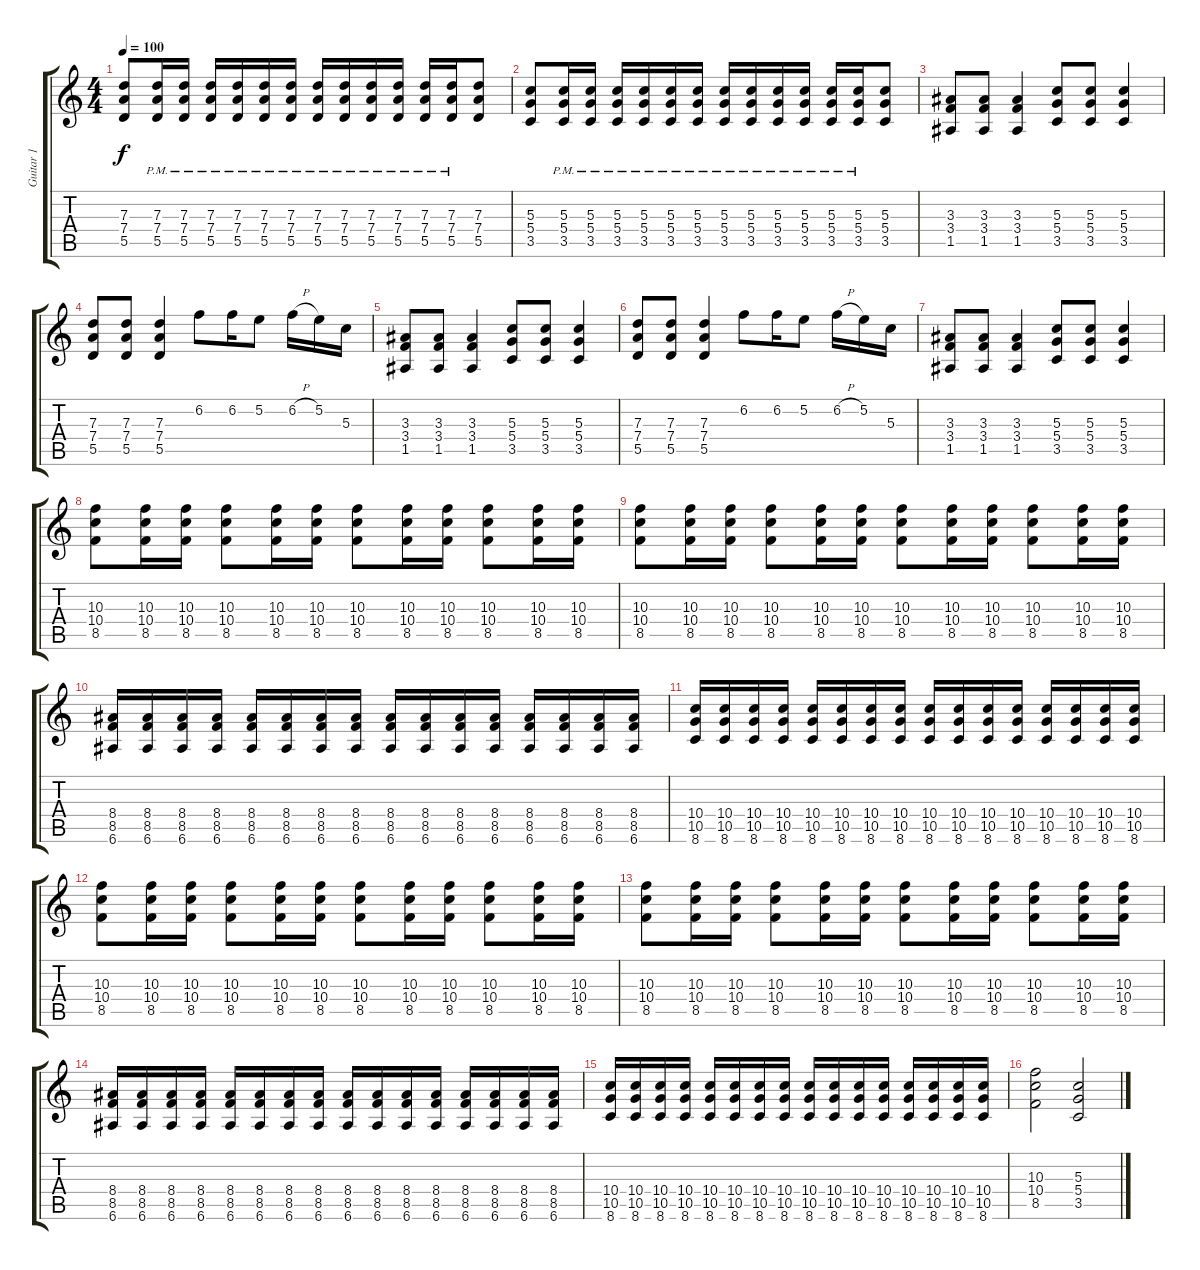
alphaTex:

\track ("Guitar 1" "Guitar 1") {instrument distortionguitar}
\staff {score tabs}
\tuning (E4 B3 G3 D3 A2 E2) {hide}
\ts (4 4)
\tempo 100
\clef g2
\ks c
(7.3 7.4 5.5).8{dy f} (7.3{pm} 7.4{pm} 5.5{pm}).16 (7.3{pm} 7.4{pm} 5.5{pm}).16 (7.3{pm} 7.4{pm} 5.5{pm}).16 (7.3{pm} 7.4{pm} 5.5{pm}).16 (7.3{pm} 7.4{pm} 5.5{pm}).16 (7.3{pm} 7.4{pm} 5.5{pm}).16 (7.3{pm} 7.4{pm} 5.5{pm}).16 (7.3{pm} 7.4{pm} 5.5{pm}).16 (7.3{pm} 7.4{pm} 5.5{pm}).16 (7.3{pm} 7.4{pm} 5.5{pm}).16 (7.3{pm} 7.4{pm} 5.5{pm}).16 (7.3{pm} 7.4{pm} 5.5{pm}).16 (7.3 7.4 5.5).8 |
(5.3 5.4 3.5).8 (5.3{pm} 5.4{pm} 3.5{pm}).16 (5.3{pm} 5.4{pm} 3.5{pm}).16 (5.3{pm} 5.4{pm} 3.5{pm}).16 (5.3{pm} 5.4{pm} 3.5{pm}).16 (5.3{pm} 5.4{pm} 3.5{pm}).16 (5.3{pm} 5.4{pm} 3.5{pm}).16 (5.3{pm} 5.4{pm} 3.5{pm}).16 (5.3{pm} 5.4{pm} 3.5{pm}).16 (5.3{pm} 5.4{pm} 3.5{pm}).16 (5.3{pm} 5.4{pm} 3.5{pm}).16 (5.3{pm} 5.4{pm} 3.5{pm}).16 (5.3{pm} 5.4{pm} 3.5{pm}).16 (5.3 5.4 3.5).8 |
(3.3 3.4 1.5).8 (3.3 3.4 1.5).8 (3.3 3.4 1.5).4 (5.3 5.4 3.5).8 (5.3 5.4 3.5).8 (5.3 5.4 3.5).4 |
(7.3 7.4 5.5).8 (7.3 7.4 5.5).8 (7.3 7.4 5.5).4 6.2.8 6.2.16 5.2.8 6.2{h}.16 5.2.16 5.3.16 |
(3.3 3.4 1.5).8 (3.3 3.4 1.5).8 (3.3 3.4 1.5).4 (5.3 5.4 3.5).8 (5.3 5.4 3.5).8 (5.3 5.4 3.5).4 |
(7.3 7.4 5.5).8 (7.3 7.4 5.5).8 (7.3 7.4 5.5).4 6.2.8 6.2.16 5.2.8 6.2{h}.16 5.2.16 5.3.16 |
(3.3 3.4 1.5).8 (3.3 3.4 1.5).8 (3.3 3.4 1.5).4 (5.3 5.4 3.5).8 (5.3 5.4 3.5).8 (5.3 5.4 3.5).4 |
(10.3 10.4 8.5).8 (10.3 10.4 8.5).16 (10.3 10.4 8.5).16 (10.3 10.4 8.5).8 (10.3 10.4 8.5).16 (10.3 10.4 8.5).16 (10.3 10.4 8.5).8 (10.3 10.4 8.5).16 (10.3 10.4 8.5).16 (10.3 10.4 8.5).8 (10.3 10.4 8.5).16 (10.3 10.4 8.5).16 |
(10.3 10.4 8.5).8 (10.3 10.4 8.5).16 (10.3 10.4 8.5).16 (10.3 10.4 8.5).8 (10.3 10.4 8.5).16 (10.3 10.4 8.5).16 (10.3 10.4 8.5).8 (10.3 10.4 8.5).16 (10.3 10.4 8.5).16 (10.3 10.4 8.5).8 (10.3 10.4 8.5).16 (10.3 10.4 8.5).16 |
(8.4 8.5 6.6).16 (8.4 8.5 6.6).16 (8.4 8.5 6.6).16 (8.4 8.5 6.6).16 (8.4 8.5 6.6).16 (8.4 8.5 6.6).16 (8.4 8.5 6.6).16 (8.4 8.5 6.6).16 (8.4 8.5 6.6).16 (8.4 8.5 6.6).16 (8.4 8.5 6.6).16 (8.4 8.5 6.6).16 (8.4 8.5 6.6).16 (8.4 8.5 6.6).16 (8.4 8.5 6.6).16 (8.4 8.5 6.6).16 |
(10.4 10.5 8.6).16 (10.4 10.5 8.6).16 (10.4 10.5 8.6).16 (10.4 10.5 8.6).16 (10.4 10.5 8.6).16 (10.4 10.5 8.6).16 (10.4 10.5 8.6).16 (10.4 10.5 8.6).16 (10.4 10.5 8.6).16 (10.4 10.5 8.6).16 (10.4 10.5 8.6).16 (10.4 10.5 8.6).16 (10.4 10.5 8.6).16 (10.4 10.5 8.6).16 (10.4 10.5 8.6).16 (10.4 10.5 8.6).16 |
(10.3 10.4 8.5).8 (10.3 10.4 8.5).16 (10.3 10.4 8.5).16 (10.3 10.4 8.5).8 (10.3 10.4 8.5).16 (10.3 10.4 8.5).16 (10.3 10.4 8.5).8 (10.3 10.4 8.5).16 (10.3 10.4 8.5).16 (10.3 10.4 8.5).8 (10.3 10.4 8.5).16 (10.3 10.4 8.5).16 |
(10.3 10.4 8.5).8 (10.3 10.4 8.5).16 (10.3 10.4 8.5).16 (10.3 10.4 8.5).8 (10.3 10.4 8.5).16 (10.3 10.4 8.5).16 (10.3 10.4 8.5).8 (10.3 10.4 8.5).16 (10.3 10.4 8.5).16 (10.3 10.4 8.5).8 (10.3 10.4 8.5).16 (10.3 10.4 8.5).16 |
(8.4 8.5 6.6).16 (8.4 8.5 6.6).16 (8.4 8.5 6.6).16 (8.4 8.5 6.6).16 (8.4 8.5 6.6).16 (8.4 8.5 6.6).16 (8.4 8.5 6.6).16 (8.4 8.5 6.6).16 (8.4 8.5 6.6).16 (8.4 8.5 6.6).16 (8.4 8.5 6.6).16 (8.4 8.5 6.6).16 (8.4 8.5 6.6).16 (8.4 8.5 6.6).16 (8.4 8.5 6.6).16 (8.4 8.5 6.6).16 |
(10.4 10.5 8.6).16 (10.4 10.5 8.6).16 (10.4 10.5 8.6).16 (10.4 10.5 8.6).16 (10.4 10.5 8.6).16 (10.4 10.5 8.6).16 (10.4 10.5 8.6).16 (10.4 10.5 8.6).16 (10.4 10.5 8.6).16 (10.4 10.5 8.6).16 (10.4 10.5 8.6).16 (10.4 10.5 8.6).16 (10.4 10.5 8.6).16 (10.4 10.5 8.6).16 (10.4 10.5 8.6).16 (10.4 10.5 8.6).16 |
(10.3 10.4 8.5).2 (5.3 5.4 3.5).2
